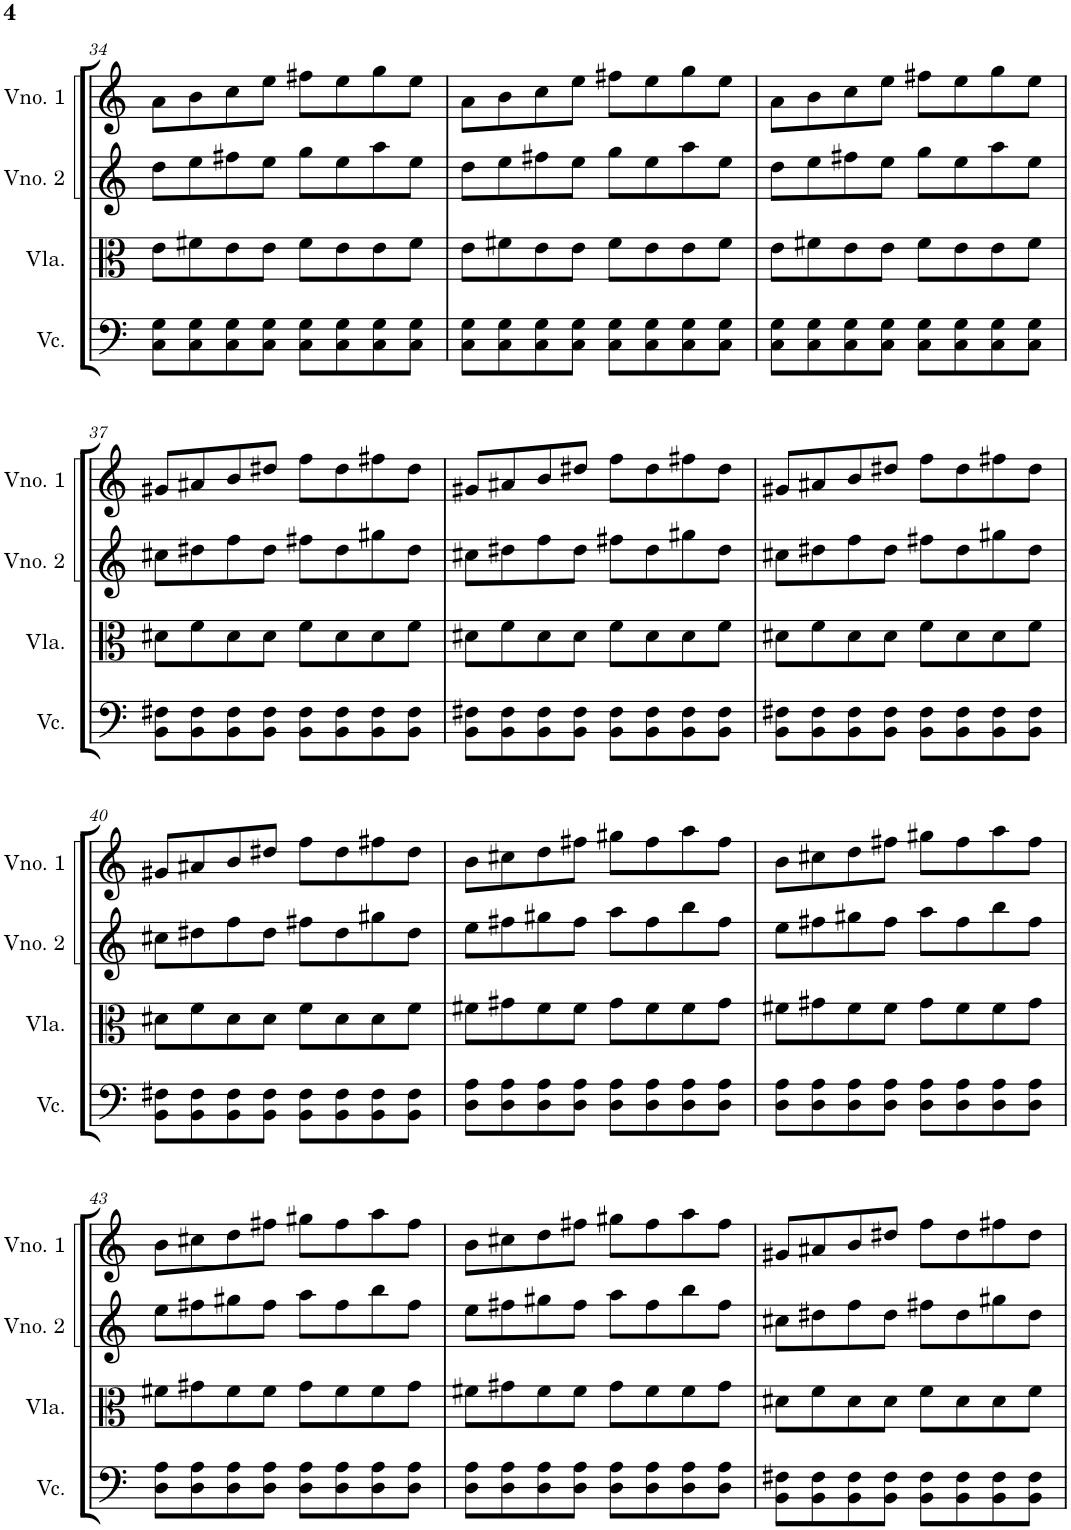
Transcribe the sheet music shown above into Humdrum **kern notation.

**kern	**kern	**kern	**kern
*part4	*part3	*part2	*part1
*staff4	*staff3	*staff2	*staff1
*I"Violoncelo	*I"Viola	*I"Violino 2	*I"Violino 1
*I'Vc.	*I'Vla.	*I'Vno. 2	*I'Vno. 1
!!LO:PB:g=z
*clefF4	*clefC3	*clefG2	*clefG2
*k[]	*k[]	*k[]	*k[]
*M4/4	*M4/4	*M4/4	*M4/4
=34	=34	=34	=34
8C\ 8G\L	8e\L	8dd\L	8a\L
8C\ 8G\	8f#X\	8ee\	8b\
8C\ 8G\	8e\	8ff#X\	8cc\
8C\ 8G\J	8e\J	8ee\J	8ee\J
8C\ 8G\L	8f#\L	8gg\L	8ff#X\L
8C\ 8G\	8e\	8ee\	8ee\
8C\ 8G\	8e\	8aa\	8gg\
8C\ 8G\J	8f#\J	8ee\J	8ee\J
=35	=35	=35	=35
8C\ 8G\L	8e\L	8dd\L	8a\L
8C\ 8G\	8f#X\	8ee\	8b\
8C\ 8G\	8e\	8ff#X\	8cc\
8C\ 8G\J	8e\J	8ee\J	8ee\J
8C\ 8G\L	8f#\L	8gg\L	8ff#X\L
8C\ 8G\	8e\	8ee\	8ee\
8C\ 8G\	8e\	8aa\	8gg\
8C\ 8G\J	8f#\J	8ee\J	8ee\J
=36	=36	=36	=36
8C\ 8G\L	8e\L	8dd\L	8a\L
8C\ 8G\	8f#X\	8ee\	8b\
8C\ 8G\	8e\	8ff#X\	8cc\
8C\ 8G\J	8e\J	8ee\J	8ee\J
8C\ 8G\L	8f#\L	8gg\L	8ff#X\L
8C\ 8G\	8e\	8ee\	8ee\
8C\ 8G\	8e\	8aa\	8gg\
8C\ 8G\J	8f#\J	8ee\J	8ee\J
!!LO:LB:g=z
=37	=37	=37	=37
8BB\ 8F#X\L	8d#X\L	8cc#X\L	8g#X/L
8BB\ 8F#\	8f\	8dd#X\	8a#X/
8BB\ 8F#\	8d#\	8ff\	8b/
8BB\ 8F#\J	8d#\J	8dd#\J	8dd#X/J
8BB\ 8F#\L	8f\L	8ff#X\L	8ff\L
8BB\ 8F#\	8d#\	8dd#\	8dd#\
8BB\ 8F#\	8d#\	8gg#X\	8ff#X\
8BB\ 8F#\J	8f\J	8dd#\J	8dd#\J
=38	=38	=38	=38
8BB\ 8F#X\L	8d#X\L	8cc#X\L	8g#X/L
8BB\ 8F#\	8f\	8dd#X\	8a#X/
8BB\ 8F#\	8d#\	8ff\	8b/
8BB\ 8F#\J	8d#\J	8dd#\J	8dd#X/J
8BB\ 8F#\L	8f\L	8ff#X\L	8ff\L
8BB\ 8F#\	8d#\	8dd#\	8dd#\
8BB\ 8F#\	8d#\	8gg#X\	8ff#X\
8BB\ 8F#\J	8f\J	8dd#\J	8dd#\J
=39	=39	=39	=39
8BB\ 8F#X\L	8d#X\L	8cc#X\L	8g#X/L
8BB\ 8F#\	8f\	8dd#X\	8a#X/
8BB\ 8F#\	8d#\	8ff\	8b/
8BB\ 8F#\J	8d#\J	8dd#\J	8dd#X/J
8BB\ 8F#\L	8f\L	8ff#X\L	8ff\L
8BB\ 8F#\	8d#\	8dd#\	8dd#\
8BB\ 8F#\	8d#\	8gg#X\	8ff#X\
8BB\ 8F#\J	8f\J	8dd#\J	8dd#\J
!!LO:LB:g=z
=40	=40	=40	=40
8BB\ 8F#X\L	8d#X\L	8cc#X\L	8g#X/L
8BB\ 8F#\	8f\	8dd#X\	8a#X/
8BB\ 8F#\	8d#\	8ff\	8b/
8BB\ 8F#\J	8d#\J	8dd#\J	8dd#X/J
8BB\ 8F#\L	8f\L	8ff#X\L	8ff\L
8BB\ 8F#\	8d#\	8dd#\	8dd#\
8BB\ 8F#\	8d#\	8gg#X\	8ff#X\
8BB\ 8F#\J	8f\J	8dd#\J	8dd#\J
=41	=41	=41	=41
8D\ 8A\L	8f#X\L	8ee\L	8b\L
8D\ 8A\	8g#X\	8ff#X\	8cc#X\
8D\ 8A\	8f#\	8gg#X\	8dd\
8D\ 8A\J	8f#\J	8ff#\J	8ff#X\J
8D\ 8A\L	8g#\L	8aa\L	8gg#X\L
8D\ 8A\	8f#\	8ff#\	8ff#\
8D\ 8A\	8f#\	8bb\	8aa\
8D\ 8A\J	8g#\J	8ff#\J	8ff#\J
=42	=42	=42	=42
8D\ 8A\L	8f#X\L	8ee\L	8b\L
8D\ 8A\	8g#X\	8ff#X\	8cc#X\
8D\ 8A\	8f#\	8gg#X\	8dd\
8D\ 8A\J	8f#\J	8ff#\J	8ff#X\J
8D\ 8A\L	8g#\L	8aa\L	8gg#X\L
8D\ 8A\	8f#\	8ff#\	8ff#\
8D\ 8A\	8f#\	8bb\	8aa\
8D\ 8A\J	8g#\J	8ff#\J	8ff#\J
!!LO:LB:g=z
=43	=43	=43	=43
8D\ 8A\L	8f#X\L	8ee\L	8b\L
8D\ 8A\	8g#X\	8ff#X\	8cc#X\
8D\ 8A\	8f#\	8gg#X\	8dd\
8D\ 8A\J	8f#\J	8ff#\J	8ff#X\J
8D\ 8A\L	8g#\L	8aa\L	8gg#X\L
8D\ 8A\	8f#\	8ff#\	8ff#\
8D\ 8A\	8f#\	8bb\	8aa\
8D\ 8A\J	8g#\J	8ff#\J	8ff#\J
=44	=44	=44	=44
8D\ 8A\L	8f#X\L	8ee\L	8b\L
8D\ 8A\	8g#X\	8ff#X\	8cc#X\
8D\ 8A\	8f#\	8gg#X\	8dd\
8D\ 8A\J	8f#\J	8ff#\J	8ff#X\J
8D\ 8A\L	8g#\L	8aa\L	8gg#X\L
8D\ 8A\	8f#\	8ff#\	8ff#\
8D\ 8A\	8f#\	8bb\	8aa\
8D\ 8A\J	8g#\J	8ff#\J	8ff#\J
=45	=45	=45	=45
8BB\ 8F#X\L	8d#X\L	8cc#X\L	8g#X/L
8BB\ 8F#\	8f\	8dd#X\	8a#X/
8BB\ 8F#\	8d#\	8ff\	8b/
8BB\ 8F#\J	8d#\J	8dd#\J	8dd#X/J
8BB\ 8F#\L	8f\L	8ff#X\L	8ff\L
8BB\ 8F#\	8d#\	8dd#\	8dd#\
8BB\ 8F#\	8d#\	8gg#X\	8ff#X\
8BB\ 8F#\J	8f\J	8dd#\J	8dd#\J
=	=	=	=
*-	*-	*-	*-
